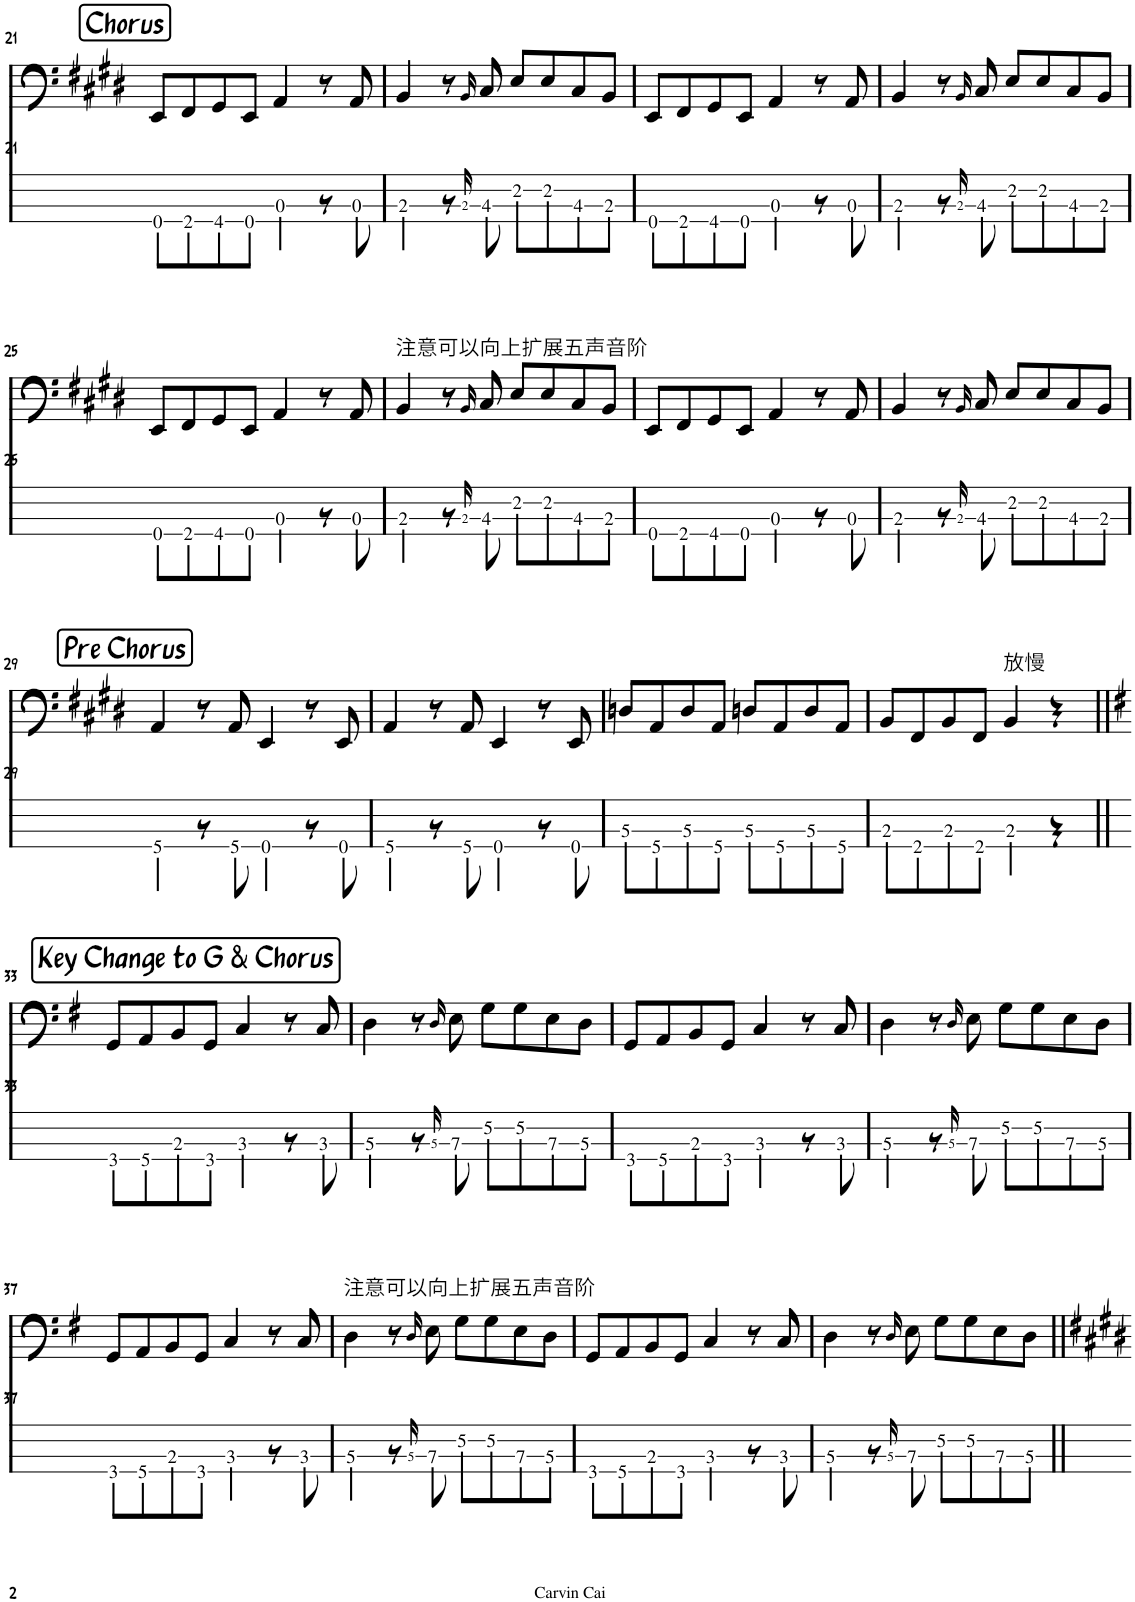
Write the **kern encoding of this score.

**kern	**kern
*part1	*part1
*staff2	*staff1
*I"电贝斯	*
!!LO:PB:g=z
*	*clefF4
*Trd7c12	*Trd7c12
*k[f#c#g#d#]	*k[f#c#g#d#]
*M4/4	*M4/4
!!LO:REH:place=s1:a:B:cj:fs=14:t=Chorus
=21	=21
8EE\L	8EE/L
8FF#\	8FF#/
8GG#\	8GG#/
8EE\J	8EE/J
4AA\	4AA/
8r	8r
8AA\	8AA/
=22	=22
4BB\	4BB/
8r	8r
16qBB/	16qBB/
8C#\	8C#/
8E\L	8E/L
8E\	8E/
8C#\	8C#/
8BB\J	8BB/J
=23	=23
8EE\L	8EE/L
8FF#\	8FF#/
8GG#\	8GG#/
8EE\J	8EE/J
4AA\	4AA/
8r	8r
8AA\	8AA/
=24	=24
4BB\	4BB/
8r	8r
16qBB/	16qBB/
8C#\	8C#/
8E\L	8E/L
8E\	8E/
8C#\	8C#/
8BB\J	8BB/J
!!LO:LB:g=z
=25	=25
8EE\L	8EE/L
8FF#\	8FF#/
8GG#\	8GG#/
8EE\J	8EE/J
4AA\	4AA/
8r	8r
8AA\	8AA/
=26	=26
!	!LO:TX:a:t=注意可以向上扩展五声音阶
4BB\	4BB/
8r	8r
16qBB/	16qBB/
8C#\	8C#/
8E\L	8E/L
8E\	8E/
8C#\	8C#/
8BB\J	8BB/J
=27	=27
8EE\L	8EE/L
8FF#\	8FF#/
8GG#\	8GG#/
8EE\J	8EE/J
4AA\	4AA/
8r	8r
8AA\	8AA/
=28	=28
4BB\	4BB/
8r	8r
16qBB/	16qBB/
8C#\	8C#/
8E\L	8E/L
8E\	8E/
8C#\	8C#/
8BB\J	8BB/J
!!LO:LB:g=z
!!LO:REH:place=s1:a:B:cj:fs=14:t=Pre Chorus
=29	=29
4AA\	4AA/
8r	8r
8AA\	8AA/
4EE\	4EE/
8r	8r
8EE\	8EE/
=30	=30
4AA\	4AA/
8r	8r
8AA\	8AA/
4EE\	4EE/
8r	8r
8EE\	8EE/
=31	=31
8D#X\L	8Dn/L
8AA\	8AA/
8D\	8D/
8AA\J	8AA/J
8Dn\L	8Dn/L
8AA\	8AA/
8D\	8D/
8AA\J	8AA/J
=32	=32
8BB\L	8BB/L
8FF#\	8FF#/
8BB\	8BB/
8FF#\J	8FF#/J
!	!LO:TX:a:t=放慢
4BB\	4BB/
4r	4r
!!LO:LB:g=z
!!LO:REH:place=s1:a:B:cj:fs=14:t=Key Change to G & Chorus
=33||	=33||
*k[f#]	*k[f#]
8GG\L	8GG/L
8AA\	8AA/
8BB\	8BB/
8GG\J	8GG/J
4C\	4C/
8r	8r
8C\	8C/
=34	=34
4D\	4D\
8r	8r
16qD/	16qD/
8E\	8E\
8G\L	8G\L
8G\	8G\
8E\	8E\
8D\J	8D\J
=35	=35
8GG\L	8GG/L
8AA\	8AA/
8BB\	8BB/
8GG\J	8GG/J
4C\	4C/
8r	8r
8C\	8C/
=36	=36
4D\	4D\
8r	8r
16qD/	16qD/
8E\	8E\
8G\L	8G\L
8G\	8G\
8E\	8E\
8D\J	8D\J
!!LO:LB:g=z
=37	=37
8GG\L	8GG/L
8AA\	8AA/
8BB\	8BB/
8GG\J	8GG/J
4C\	4C/
8r	8r
8C\	8C/
=38	=38
!	!LO:TX:a:t=注意可以向上扩展五声音阶
4D\	4D\
8r	8r
16qD/	16qD/
8E\	8E\
8G\L	8G\L
8G\	8G\
8E\	8E\
8D\J	8D\J
=39	=39
8GG\L	8GG/L
8AA\	8AA/
8BB\	8BB/
8GG\J	8GG/J
4C\	4C/
8r	8r
8C\	8C/
=40	=40
4D\	4D\
8r	8r
16qD/	16qD/
8E\	8E\
8G\L	8G\L
8G\	8G\
8E\	8E\
8D\J	8D\J
=||	=||
*-	*-
